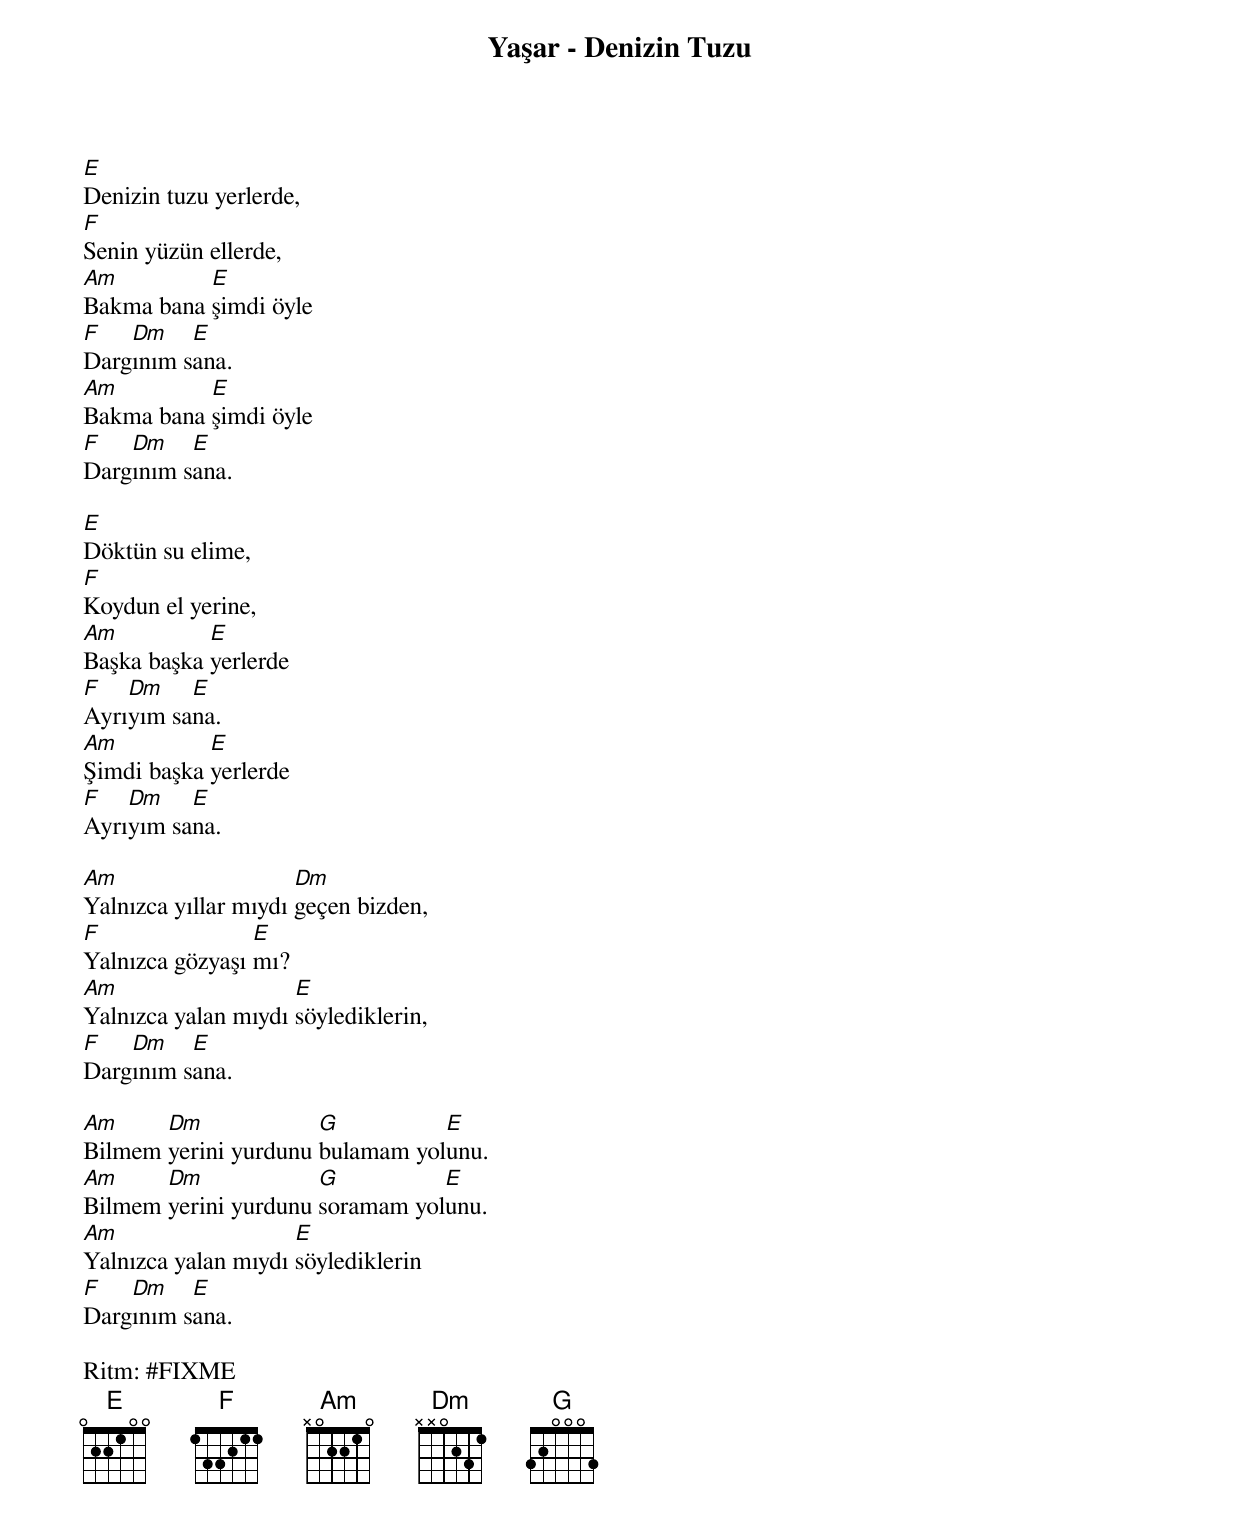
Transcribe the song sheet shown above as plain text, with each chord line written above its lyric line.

Yaşar - Denizin Tuzu

E
Denizin tuzu yerlerde,
F
Senin yüzün ellerde,
Am         E
Bakma bana şimdi öyle
F   Dm    E
Dargınım sana.
Am         E
Bakma bana şimdi öyle
F   Dm    E
Dargınım sana.

E
Döktün su elime,
F
Koydun el yerine,
Am          E
Başka başka yerlerde
F   Dm    E
Ayrıyım sana.
Am          E
Şimdi başka yerlerde
F   Dm    E
Ayrıyım sana.

Am                    Dm
Yalnızca yıllar mıydı geçen bizden,
F                E
Yalnızca gözyaşı mı?
Am                   E
Yalnızca yalan mıydı söylediklerin,
F   Dm    E
Dargınım sana.

Am     Dm             G          E
Bilmem yerini yurdunu bulamam yolunu.
Am     Dm             G          E
Bilmem yerini yurdunu soramam yolunu.
Am                   E
Yalnızca yalan mıydı söylediklerin
F   Dm    E
Dargınım sana.

Ritm: #FIXME
